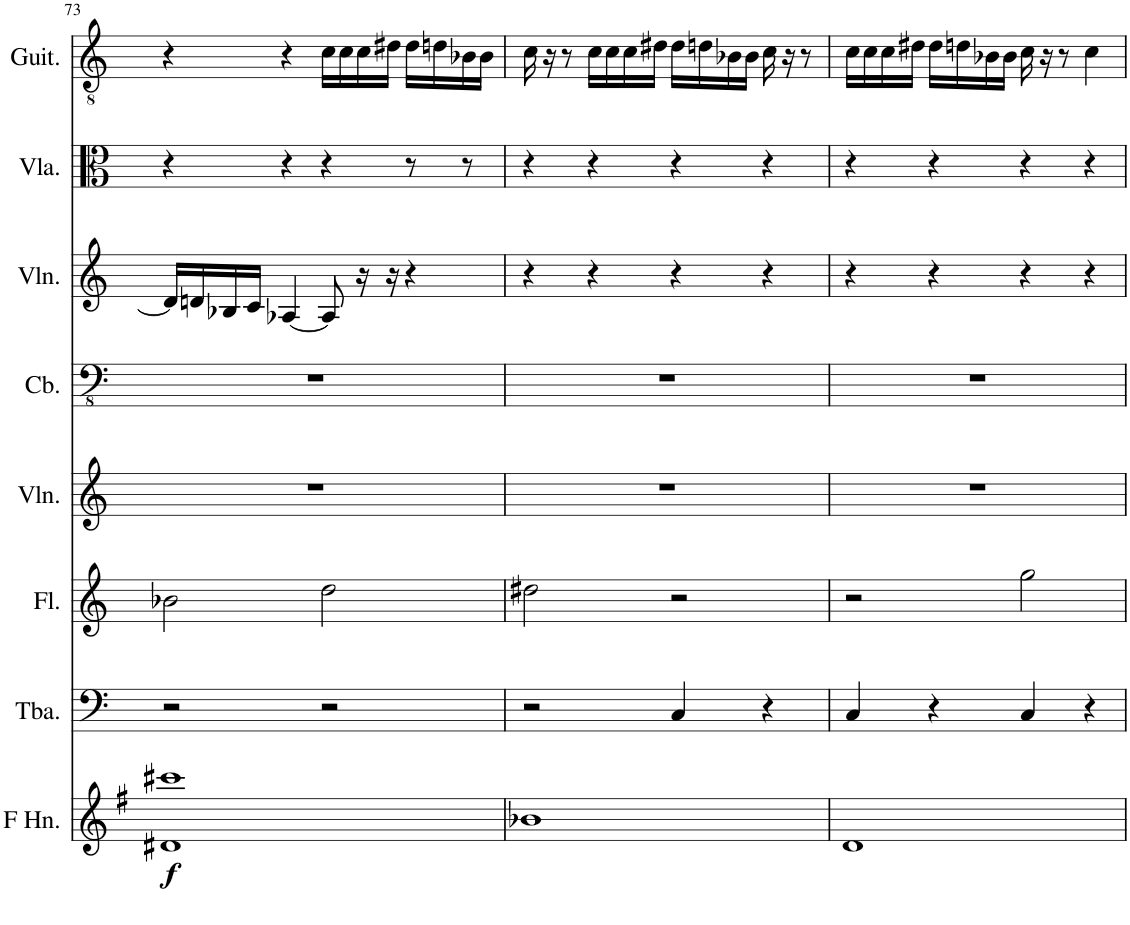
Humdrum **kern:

**kern	**dynam	**kern	**kern	**kern	**kern	**kern	**kern	**kern
*part8	*part8	*part7	*part6	*part5	*part4	*part3	*part2	*part1
*staff8	*staff8	*staff7	*staff6	*staff5	*staff4	*staff3	*staff2	*staff1
*I"Horn in F	*	*I"Tuba	*I"Flute	*I"Violin	*I"Contrabass	*I"Violin	*I"Viola	*I"Classical Guitar
*	*	*I'Tba.	*I'Fl.	*I'Vln.	*I'Cb.	*I'Vln.	*I'Vla.	*I'Guit.
!!LO:PB:g=z
*clefG2	*	*clefF4	*clefG2	*clefG2	*clefFv4	*clefG2	*clefC3	*clefGv2
*Trd4c7	*	*	*	*	*Trd7c12	*	*	*
*k[f#]	*	*k[]	*k[]	*k[]	*k[]	*k[]	*k[]	*k[]
*M4/4	*	*M4/4	*M4/4	*M4/4	*M4/4	*M4/4	*M4/4	*M4/4
=73	=73	=73	=73	=73	=73	=73	=73	=73
!	!LO:DY:b	!	!	!	!	!	!	!
1d#X 1ccc#X	f	2r	2b-X\	1r	1r	16d#/LL]	4r	4r
.	.	.	.	.	.	16dn/	.	.
.	.	.	.	.	.	16B-X/	.	.
.	.	.	.	.	.	16c/JJ	.	.
.	.	.	.	.	.	[4A-X/	4r	4r
.	.	2r	2dd\	.	.	8A-/]	4r	16c\LL
.	.	.	.	.	.	.	.	16c\
.	.	.	.	.	.	16r	.	16c\
.	.	.	.	.	.	16r	.	16d#X\JJ
.	.	.	.	.	.	4r	8r	16d#\LL
.	.	.	.	.	.	.	.	16dn\
.	.	.	.	.	.	.	8r	16B-X\
.	.	.	.	.	.	.	.	16B-\JJ
=74	=74	=74	=74	=74	=74	=74	=74	=74
1b-X	.	2r	2dd#X\	1r	1r	4r	4r	16c\
.	.	.	.	.	.	.	.	16r
.	.	.	.	.	.	.	.	8r
.	.	.	.	.	.	4r	4r	16c\LL
.	.	.	.	.	.	.	.	16c\
.	.	.	.	.	.	.	.	16c\
.	.	.	.	.	.	.	.	16d#X\JJ
.	.	4C/	2r	.	.	4r	4r	16d#\LL
.	.	.	.	.	.	.	.	16dn\
.	.	.	.	.	.	.	.	16B-X\
.	.	.	.	.	.	.	.	16B-\JJ
.	.	4r	.	.	.	4r	4r	16c\
.	.	.	.	.	.	.	.	16r
.	.	.	.	.	.	.	.	8r
=75	=75	=75	=75	=75	=75	=75	=75	=75
1d	.	4C/	2r	1r	1r	4r	4r	16c\LL
.	.	.	.	.	.	.	.	16c\
.	.	.	.	.	.	.	.	16c\
.	.	.	.	.	.	.	.	16d#X\JJ
.	.	4r	.	.	.	4r	4r	16d#\LL
.	.	.	.	.	.	.	.	16dn\
.	.	.	.	.	.	.	.	16B-X\
.	.	.	.	.	.	.	.	16B-\JJ
.	.	4C/	2gg\	.	.	4r	4r	16c\
.	.	.	.	.	.	.	.	16r
.	.	.	.	.	.	.	.	8r
.	.	4r	.	.	.	4r	4r	4c\
=	=	=	=	=	=	=	=	=
*-	*-	*-	*-	*-	*-	*-	*-	*-
